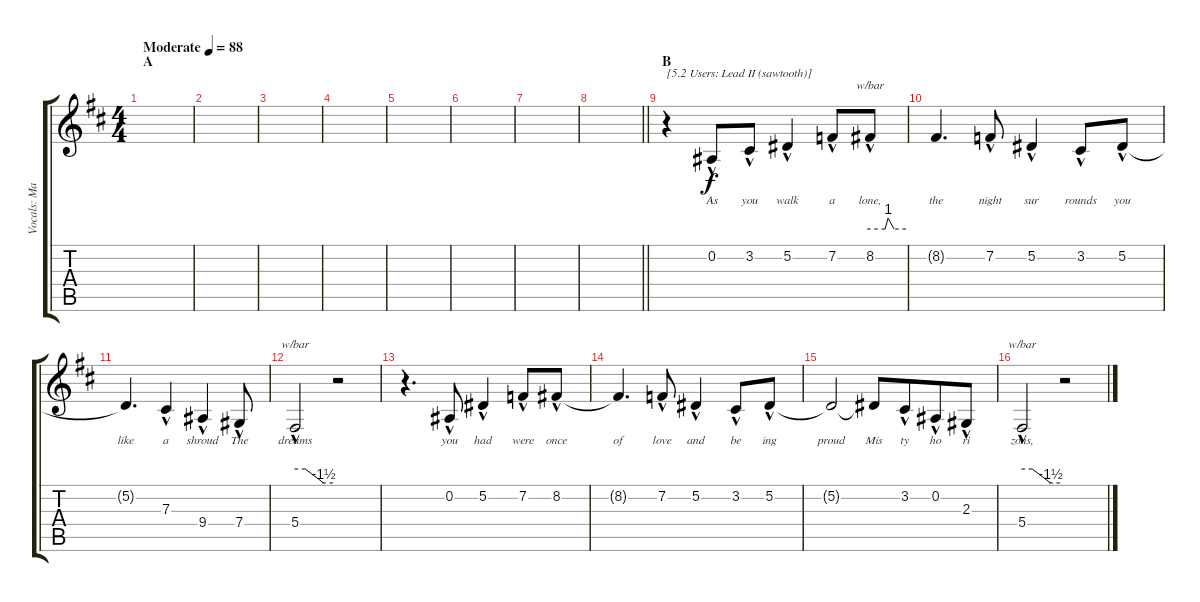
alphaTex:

\track ("Vocals: Martin" "Vocals: Ma") {instrument lead2sawtooth}
\staff {score tabs}
\tuning (Eb4 Bb3 Gb3 Db3 Ab2 Eb2) {hide}
\ts (4 4)
\section ("" "A")
\tempo (88 "Moderate")
\clef g2
\ks d
|
|
|
|
|
|
|
\barLineRight lightlight
|
\section ("" "B")
r.4{txt "[5.2 Users: Lead II (sawtooth)]"} 0.2{hac}.8{lyrics (0 "As") lyrics (1 "") lyrics (2 "") lyrics (3 "") lyrics (4 "")} 3.2{hac}.8{lyrics (0 "you") lyrics (1 "") lyrics (2 "") lyrics (3 "") lyrics (4 "")} 5.2{hac}.4{lyrics (0 "walk") lyrics (1 "") lyrics (2 "") lyrics (3 "") lyrics (4 "")} 7.2{hac}.8{lyrics (0 "a") lyrics (1 "") lyrics (2 "") lyrics (3 "") lyrics (4 "")} 8.2{hac}.8{tbe (custom default 0 0 25 0 30 4 40 0 60 0) lyrics (0 "lone,") lyrics (1 "") lyrics (2 "") lyrics (3 "") lyrics (4 "")} |
8.2{t}.4{d lyrics (0 "the") lyrics (1 "") lyrics (2 "") lyrics (3 "") lyrics (4 "")} 7.2{hac}.8{lyrics (0 "night") lyrics (1 "") lyrics (2 "") lyrics (3 "") lyrics (4 "")} 5.2{hac}.4{lyrics (0 "sur") lyrics (1 "") lyrics (2 "") lyrics (3 "") lyrics (4 "")} 3.2{hac}.8{lyrics (0 "rounds") lyrics (1 "") lyrics (2 "") lyrics (3 "") lyrics (4 "")} 5.2{hac}.8{lyrics (0 "you") lyrics (1 "") lyrics (2 "") lyrics (3 "") lyrics (4 "")} |
5.2{t}.4{d lyrics (0 "like") lyrics (1 "") lyrics (2 "") lyrics (3 "") lyrics (4 "")} 7.3{hac}.4{lyrics (0 "a") lyrics (1 "") lyrics (2 "") lyrics (3 "") lyrics (4 "")} 9.4{hac}.4{lyrics (0 "shroud") lyrics (1 "") lyrics (2 "") lyrics (3 "") lyrics (4 "")} 7.4{hac}.8{lyrics (0 "The") lyrics (1 "") lyrics (2 "") lyrics (3 "") lyrics (4 "")} |
5.4{hac}.2{tbe (custom default 0 0 16 0 45 -6 60 -6) lyrics (0 "dreams") lyrics (1 "") lyrics (2 "") lyrics (3 "") lyrics (4 "")} r.2 |
r.4{d} 0.2{hac}.8{lyrics (0 "you") lyrics (1 "") lyrics (2 "") lyrics (3 "") lyrics (4 "")} 5.2{hac}.4{lyrics (0 "had") lyrics (1 "") lyrics (2 "") lyrics (3 "") lyrics (4 "")} 7.2{hac}.8{lyrics (0 "were") lyrics (1 "") lyrics (2 "") lyrics (3 "") lyrics (4 "")} 8.2{hac}.8{lyrics (0 "once") lyrics (1 "") lyrics (2 "") lyrics (3 "") lyrics (4 "")} |
8.2{t}.4{d lyrics (0 "of") lyrics (1 "") lyrics (2 "") lyrics (3 "") lyrics (4 "")} 7.2{hac}.8{lyrics (0 "love") lyrics (1 "") lyrics (2 "") lyrics (3 "") lyrics (4 "")} 5.2{hac}.4{lyrics (0 "and") lyrics (1 "") lyrics (2 "") lyrics (3 "") lyrics (4 "")} 3.2{hac}.8{lyrics (0 "be") lyrics (1 "") lyrics (2 "") lyrics (3 "") lyrics (4 "")} 5.2{hac}.8{lyrics (0 "ing") lyrics (1 "") lyrics (2 "") lyrics (3 "") lyrics (4 "")} |
5.2{t}.2{lyrics (0 "proud") lyrics (1 "") lyrics (2 "") lyrics (3 "") lyrics (4 "")} 5.2{t}.8{lyrics (0 "Mis") lyrics (1 "") lyrics (2 "") lyrics (3 "") lyrics (4 "")} 3.2{hac}.8{lyrics (0 "ty") lyrics (1 "") lyrics (2 "") lyrics (3 "") lyrics (4 "") beam merge} 0.2{hac}.8{lyrics (0 "ho") lyrics (1 "") lyrics (2 "") lyrics (3 "") lyrics (4 "")} 2.3{hac}.8{lyrics (0 "ri") lyrics (1 "") lyrics (2 "") lyrics (3 "") lyrics (4 "")} |
5.4{hac}.2{tbe (custom default 0 0 16 0 45 -6 60 -6) lyrics (0 "zons,") lyrics (1 "") lyrics (2 "") lyrics (3 "") lyrics (4 "")} r.2
